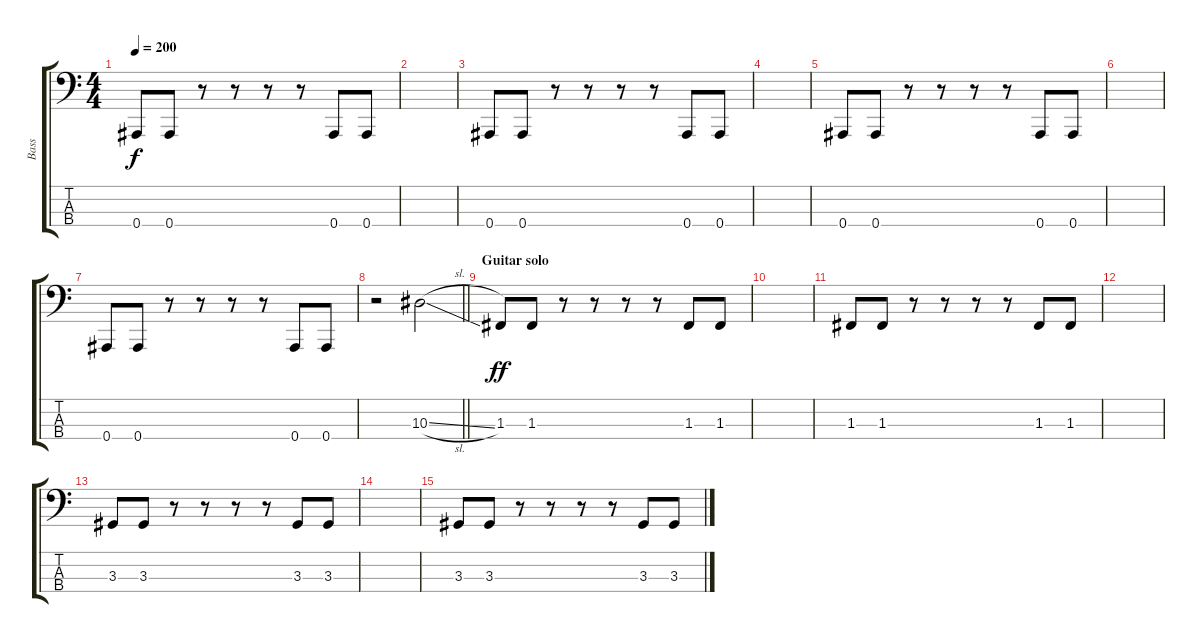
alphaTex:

\track ("Bass" "Bass") {instrument electricbassfinger}
\staff {score tabs}
\tuning (Eb2 Bb1 F1 Bb0) {hide}
\ts (4 4)
\section ("" "")
\tempo 200
\clef f4
\ks c
0.4.8{dy f} 0.4.8 r.8 r.8 r.8 r.8 0.4.8 0.4.8 |
|
0.4.8 0.4.8 r.8 r.8 r.8 r.8 0.4.8 0.4.8 |
|
0.4.8 0.4.8 r.8 r.8 r.8 r.8 0.4.8 0.4.8 |
|
0.4.8 0.4.8 r.8 r.8 r.8 r.8 0.4.8 0.4.8 |
\barLineRight lightlight
r.2 10.3{sl}.2 |
\section ("" "Guitar solo")
1.3.8{dy ff} 1.3.8 r.8 r.8 r.8 r.8 1.3.8 1.3.8 |
|
1.3.8 1.3.8 r.8 r.8 r.8 r.8 1.3.8 1.3.8 |
|
3.3.8 3.3.8 r.8 r.8 r.8 r.8 3.3.8 3.3.8 |
|
3.3.8 3.3.8 r.8 r.8 r.8 r.8 3.3.8 3.3.8
